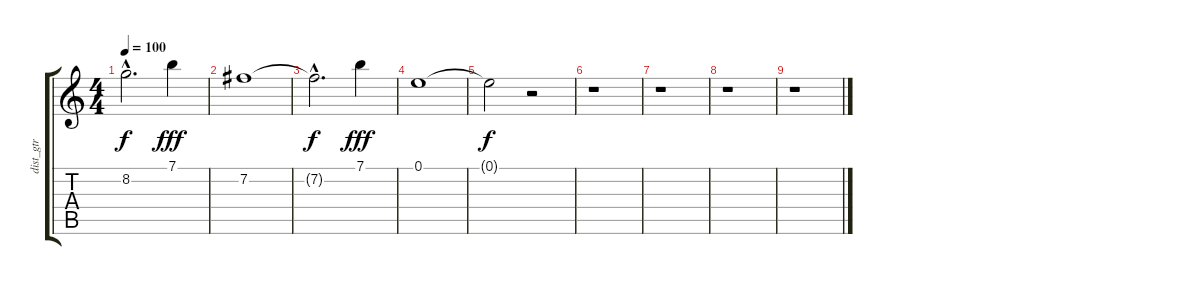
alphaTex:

\track ("dist_gtr" "dist_gtr") {instrument distortionguitar}
\staff {score tabs}
\tuning (E4 B3 G3 D3 A2 E2) {hide}
\ts (4 4)
\tempo 100
\clef g2
\ks c
8.2{hac t}.2{d dy f} 7.1.4{dy fff} |
7.2.1 |
7.2{hac t}.2{d dy f} 7.1.4{dy fff} |
0.1.1 |
0.1{t}.2{dy f} r.2 |
r.1 |
r.1 |
r.1 |
r.1
